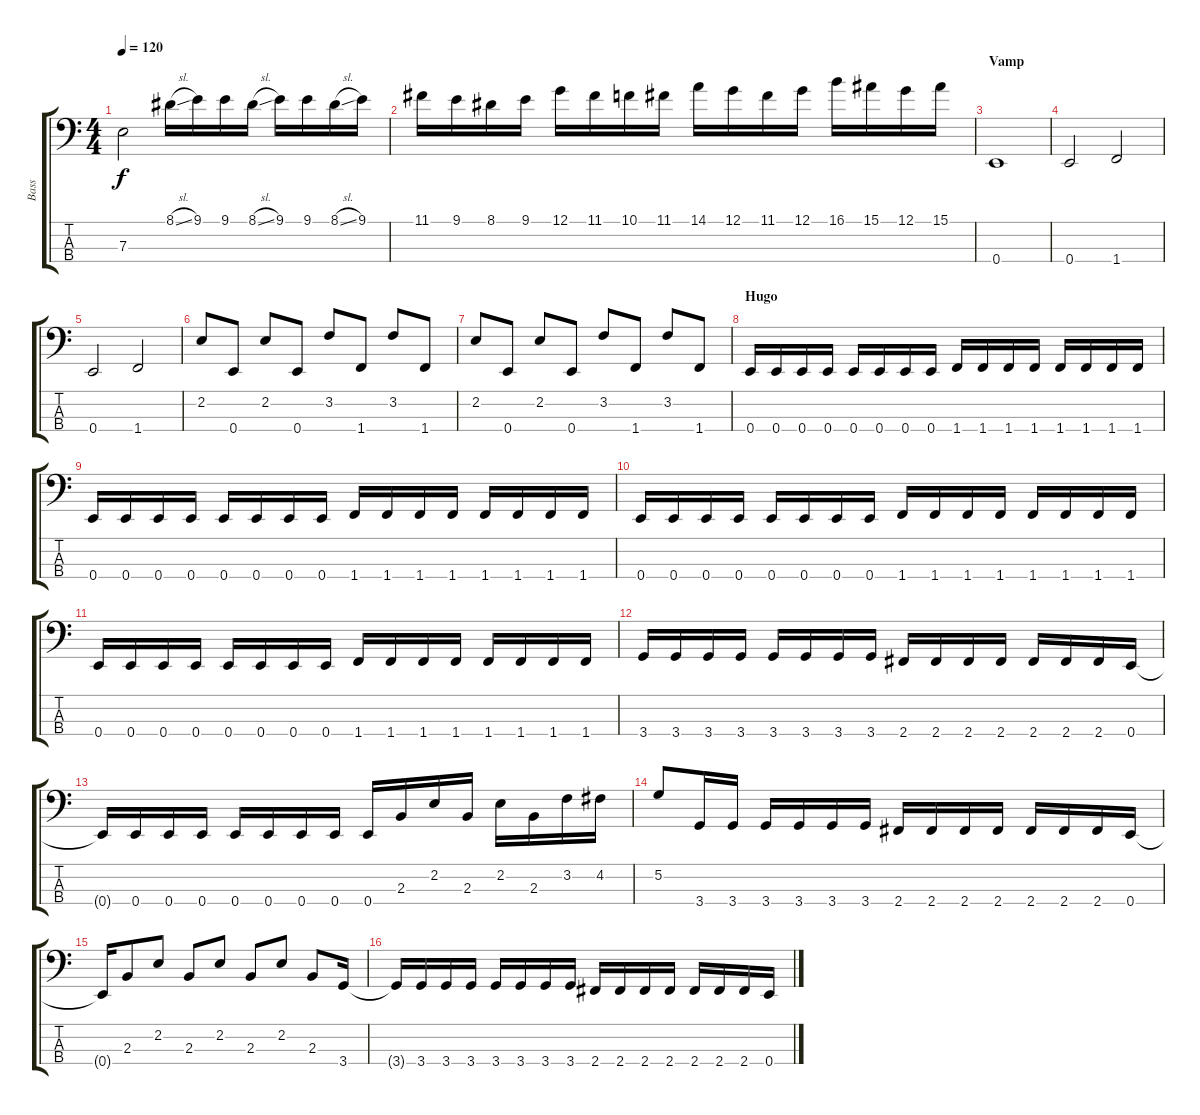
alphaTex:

\track ("Bass" "Bass") {instrument slapbass1}
\staff {score tabs}
\tuning (G2 D2 A1 E1) {hide}
\ts (4 4)
\tempo 120
\clef f4
\ks c
7.3.2{dy f} 8.1{sl}.16 9.1.16 9.1.16 8.1{sl}.16 9.1.16 9.1.16 8.1{sl}.16 9.1.16 |
11.1.16 9.1.16 8.1.16 9.1.16 12.1.16 11.1.16 10.1.16 11.1.16 14.1.16 12.1.16 11.1.16 12.1.16 16.1.16 15.1.16 12.1.16 15.1.16 |
\section ("" "Vamp")
0.4.1{instrument electricbasspick} |
0.4.2 1.4.2 |
0.4.2 1.4.2 |
2.2.8 0.4.8 2.2.8 0.4.8 3.2.8 1.4.8 3.2.8 1.4.8 |
2.2.8 0.4.8 2.2.8 0.4.8 3.2.8 1.4.8 3.2.8 1.4.8 |
\section ("" "Hugo")
0.4.16{instrument electricbassfinger} 0.4.16 0.4.16 0.4.16 0.4.16 0.4.16 0.4.16 0.4.16 1.4.16 1.4.16 1.4.16 1.4.16 1.4.16 1.4.16 1.4.16 1.4.16 |
0.4.16 0.4.16 0.4.16 0.4.16 0.4.16 0.4.16 0.4.16 0.4.16 1.4.16 1.4.16 1.4.16 1.4.16 1.4.16 1.4.16 1.4.16 1.4.16 |
0.4.16 0.4.16 0.4.16 0.4.16 0.4.16 0.4.16 0.4.16 0.4.16 1.4.16 1.4.16 1.4.16 1.4.16 1.4.16 1.4.16 1.4.16 1.4.16 |
0.4.16 0.4.16 0.4.16 0.4.16 0.4.16 0.4.16 0.4.16 0.4.16 1.4.16 1.4.16 1.4.16 1.4.16 1.4.16 1.4.16 1.4.16 1.4.16 |
3.4.16 3.4.16 3.4.16 3.4.16 3.4.16 3.4.16 3.4.16 3.4.16 2.4.16 2.4.16 2.4.16 2.4.16 2.4.16 2.4.16 2.4.16 0.4.16 |
0.4{t}.16 0.4.16 0.4.16 0.4.16 0.4.16 0.4.16 0.4.16 0.4.16 0.4.16 2.3.16 2.2.16 2.3.16 2.2.16 2.3.16 3.2.16 4.2.16 |
5.2.8 3.4.16 3.4.16 3.4.16 3.4.16 3.4.16 3.4.16 2.4.16 2.4.16 2.4.16 2.4.16 2.4.16 2.4.16 2.4.16 0.4.16 |
0.4{t}.16 2.3.8 2.2.8 2.3.8 2.2.8 2.3.8 2.2.8 2.3.8 3.4.16 |
3.4{t}.16 3.4.16 3.4.16 3.4.16 3.4.16 3.4.16 3.4.16 3.4.16 2.4.16 2.4.16 2.4.16 2.4.16 2.4.16 2.4.16 2.4.16 0.4.16
